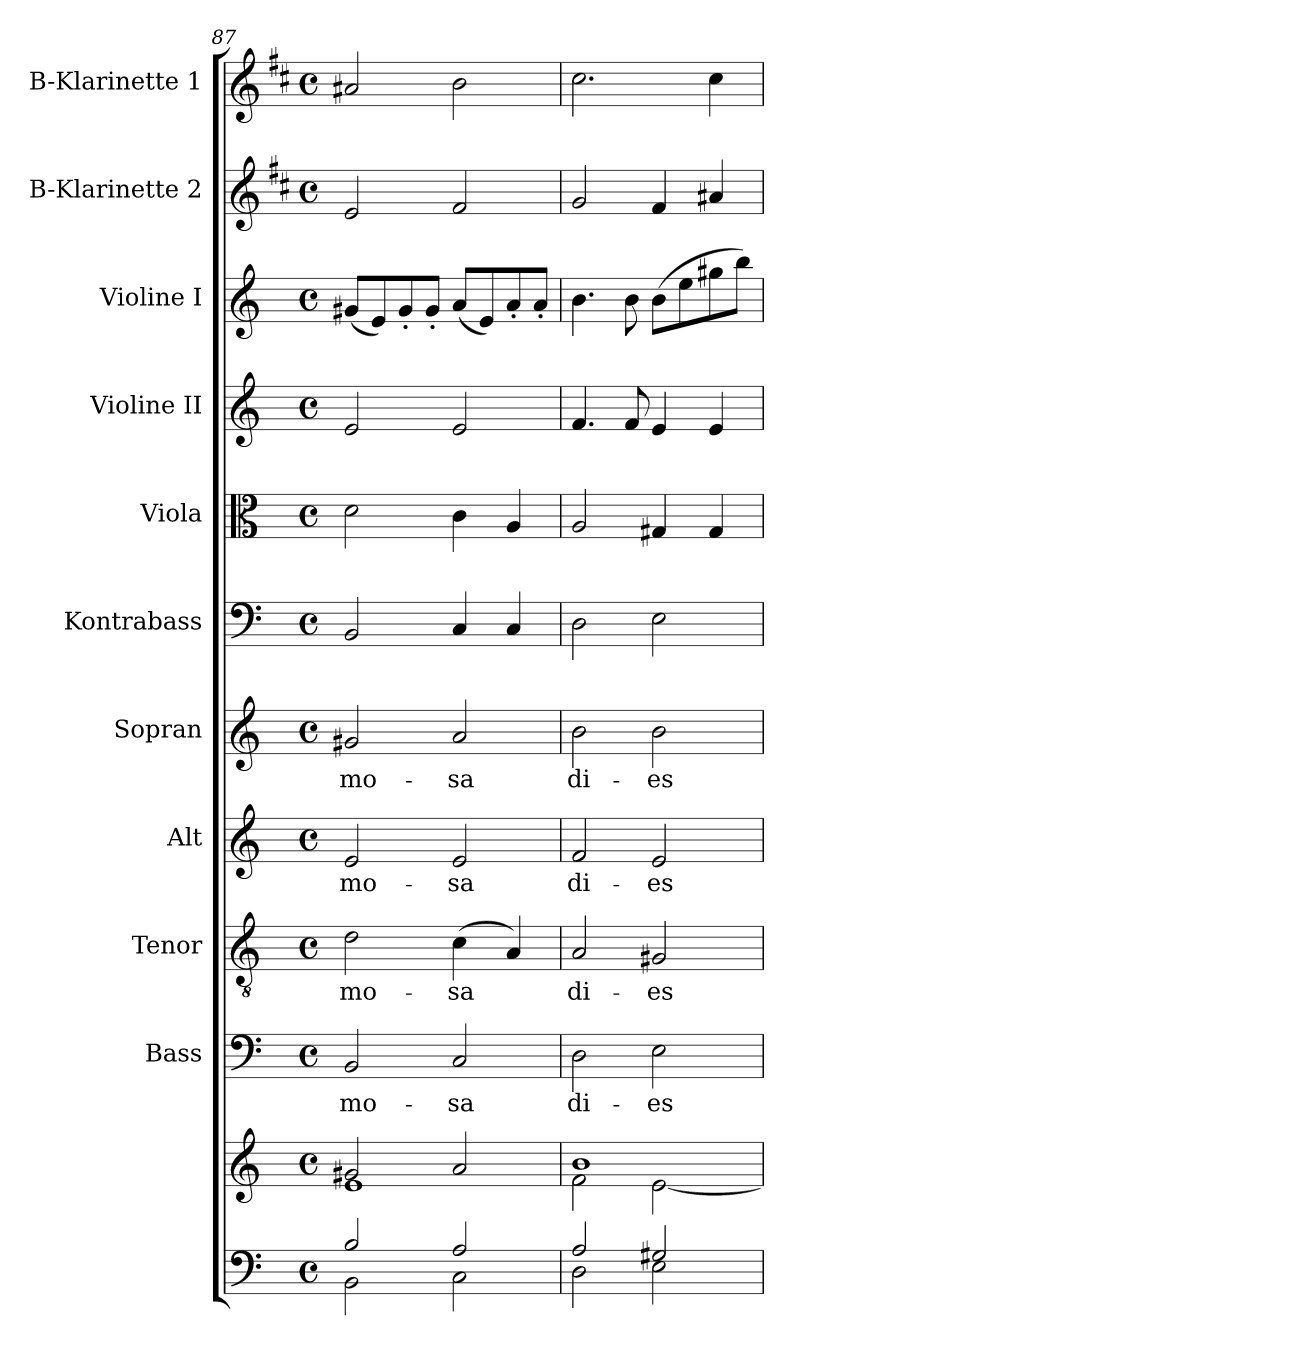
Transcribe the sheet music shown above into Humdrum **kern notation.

**kern	**kern	**kern	**text	**kern	**text	**kern	**text	**kern	**text	**kern	**kern	**kern	**kern	**kern	**kern
*part11	*part11	*part10	*part10	*part9	*part9	*part8	*part8	*part7	*part7	*part6	*part5	*part4	*part3	*part2	*part1
*staff12	*staff11	*staff10	*staff10	*staff9	*staff9	*staff8	*staff8	*staff7	*staff7	*staff6	*staff5	*staff4	*staff3	*staff2	*staff1
*	*	*I"Bass	*	*I"Tenor	*	*I"Alt	*	*I"Sopran	*	*I"Kontrabass	*I"Viola	*I"Violine II	*I"Violine I	*I"B-Klarinette 2	*I"B-Klarinette 1
*	*	*I'B.	*	*I'T.	*	*I'A.	*	*I'S.	*	*I'Kb.	*I'Vla.	*I'Vl. II	*I'Vl. I	*I'B Kl. 2	*I'B Kl. 1
*clefF4	*clefG2	*clefF4	*	*clefGv2	*	*clefG2	*	*clefG2	*	*clefF4	*clefC3	*clefG2	*clefG2	*clefG2	*clefG2
*	*	*	*	*	*	*	*	*	*	*ITrd7c12	*	*	*	*ITrd1c2	*ITrd1c2
*k[]	*k[]	*k[]	*	*k[]	*	*k[]	*	*k[]	*	*k[]	*k[]	*k[]	*k[]	*k[]	*k[]
*C:	*C:	*C:	*	*C:	*	*C:	*	*C:	*	*C:	*C:	*C:	*C:	*C:	*C:
*M4/4	*M4/4	*M4/4	*	*M4/4	*	*M4/4	*	*M4/4	*	*M4/4	*M4/4	*M4/4	*M4/4	*M4/4	*M4/4
*met(c)	*met(c)	*met(c)	*	*met(c)	*	*met(c)	*	*met(c)	*	*met(c)	*met(c)	*met(c)	*met(c)	*met(c)	*met(c)
=87	=87	=87	=87	=87	=87	=87	=87	=87	=87	=87	=87	=87	=87	=87	=87
*^	*^	*	*	*	*	*	*	*	*	*	*	*	*	*	*
!	!	!	!	!	!LO:LY:b	!	!LO:LY:b	!	!LO:LY:b	!	!LO:LY:b	!	!	!	!	!	!
2B/	2BB\	2g#X/	1e	2BB/	-mo-	2d\	-mo-	2e/	-mo-	2g#X/	-mo-	2BBB/	2d\	2e/	(<8g#X/L	2d/	2g#X/
.	.	.	.	.	.	.	.	.	.	.	.	.	.	.	8e/)	.	.
.	.	.	.	.	.	.	.	.	.	.	.	.	.	.	8g#'</	.	.
.	.	.	.	.	.	.	.	.	.	.	.	.	.	.	8g#'</J	.	.
!	!	!	!	!	!LO:LY:b	!	!LO:LY:b	!	!LO:LY:b	!	!LO:LY:b	!	!	!	!	!	!
2A/	2C\	2a/	.	2C/	-sa	(>4c\	-sa	2e/	-sa	2a/	-sa	4CC/	4c\	2e/	(<8a/L	2e/	2a\
.	.	.	.	.	.	.	.	.	.	.	.	.	.	.	8e/)	.	.
.	.	.	.	.	.	4A/)	.	.	.	.	.	4CC/	4A/	.	8a'</	.	.
.	.	.	.	.	.	.	.	.	.	.	.	.	.	.	8a'</J	.	.
=88	=88	=88	=88	=88	=88	=88	=88	=88	=88	=88	=88	=88	=88	=88	=88	=88	=88
!	!	!	!	!	!LO:LY:b	!	!LO:LY:b	!	!LO:LY:b	!	!LO:LY:b	!	!	!	!	!	!
2A/	2D\	1b	2f\	2D\	di-	2A/	di-	2f/	di-	2b\	di-	2DD\	2A/	4.f/	4.b\	2f/	2.b\
.	.	.	.	.	.	.	.	.	.	.	.	.	.	8f/	8b\	.	.
!	!	!	!	!	!LO:LY:b	!	!LO:LY:b	!	!LO:LY:b	!	!LO:LY:b	!	!	!	!	!	!
2G#X/	2E\	.	[<2e\	2E\	-es	2G#X/	-es	2e/	-es	2b\	-es	2EE\	4G#X/	4e/	(>8b\L	4e/	.
.	.	.	.	.	.	.	.	.	.	.	.	.	.	.	8ee\	.	.
.	.	.	.	.	.	.	.	.	.	.	.	.	4G#/	4e/	8gg#X\	4g#X/	4b\
.	.	.	.	.	.	.	.	.	.	.	.	.	.	.	8bb\J)	.	.
*v	*v	*	*	*	*	*	*	*	*	*	*	*	*	*	*	*	*
*	*v	*v	*	*	*	*	*	*	*	*	*	*	*	*	*	*
=	=	=	=	=	=	=	=	=	=	=	=	=	=	=	=
*-	*-	*-	*-	*-	*-	*-	*-	*-	*-	*-	*-	*-	*-	*-	*-
